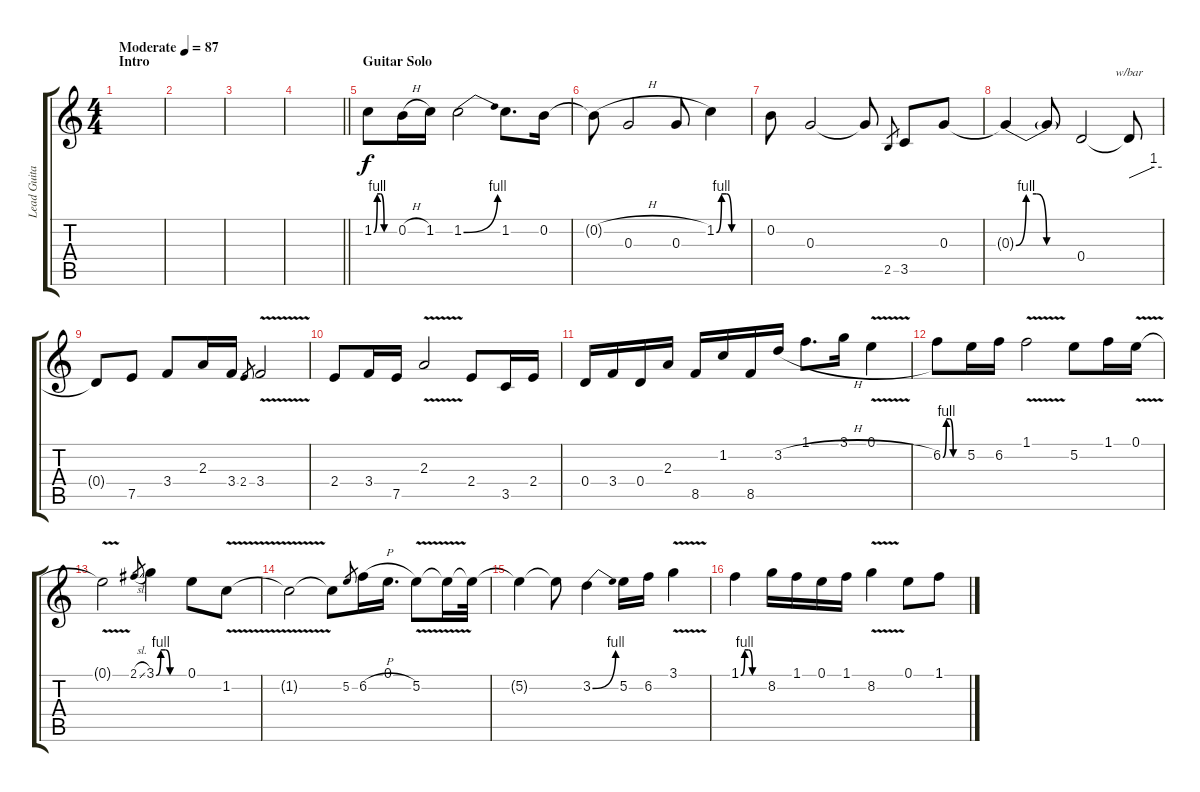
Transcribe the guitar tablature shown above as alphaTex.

\track ("Lead Guitar" "Lead Guita") {instrument distortionguitar}
\staff {score tabs}
\tuning (E4 B3 G3 D3 A2 E2) {hide}
\ts (4 4)
\section ("" "Intro")
\tempo (87 "Moderate")
\clef g2
\ks c
|
|
|
\barLineRight lightlight
|
\section ("" "Guitar Solo")
1.2{be (custom 0 0 10 4 20 4 30 0 60 0)}.8 0.2{h}.16 1.2.16 1.2{be (bend 0 0 60 4)}.2 1.2.8{d} 0.2.16 |
0.2{h t}.8 0.3.2 0.3.8 1.2{be (custom 0 0 10 4 20 4 30 0 60 0)}.4 |
0.2.8 0.3.2 0.3{t}.8 2.5.8{gr} 3.5.8 0.3.8 |
0.3{be (custom 0 0 10 4 20 4 30 0 60 0) t}.4 0.3{t}.8 0.4.2 0.4{t}.8{tbe (custom default 0 0 45 4 60 4)} |
0.4{t}.8 7.5.8 3.4.8 2.3.16 3.4.16 2.4.8{gr} 3.4{v}.2 |
2.4.8 3.4.16 7.5.16 2.3{v}.2 2.4.8 3.5.16 2.4.16 |
0.4.16 3.4.16 0.4.16 2.3.16 8.5.16 1.2.16 8.5.16 3.2{h}.16 1.1.8{d} 3.1.16 0.1{v}.4 |
6.2{be (custom 0 0 10 4 20 4 30 0 60 0)}.8 5.2.16 6.2.16 1.1{v}.2 5.2.8 1.1.16 0.1{v}.16 |
0.1{v t}.2 2.1{sl}.8{gr} 3.1{be (custom 0 0 10 4 20 4 30 0 60 0)}.4 0.1.8 1.2{v}.8 |
1.2{t}.2 1.2{t}.8 5.2.8{gr} 6.2{h}.16 0.1.16{d} 5.2{v}.8 5.2{t}.16 5.2{t}.32 |
5.2{t}.4 5.2{t}.8 3.2{be (bend 0 0 60 4)}.4 5.2.16 6.2.16 3.1{v}.4 |
1.1{be (custom 0 0 10 4 20 4 30 0 60 0)}.4 8.2.16 1.1.16 0.1.16 1.1.16 8.2{v}.4 0.1.8 1.1.8
